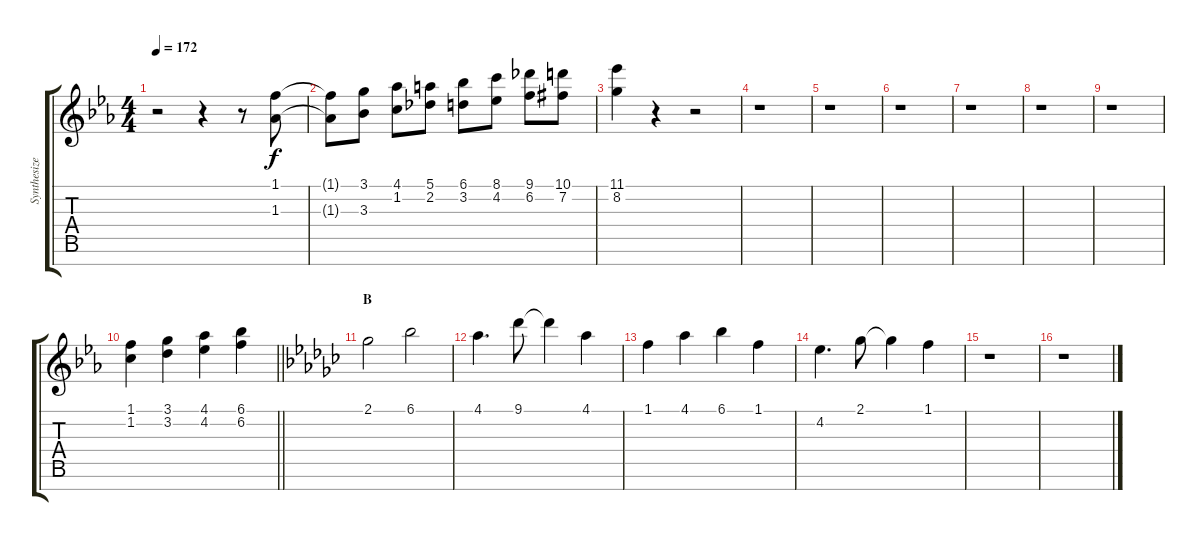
\track ("Synthesizer III" "Synthesize") {instrument fx5brightness}
\staff {score tabs}
\tuning (E5 B4 G4 D4 A3 E3 B2) {hide}
\ts (4 4)
\tempo 172
\clef g2
\ks eb
r.2{dy f} r.4 r.8 (1.1 1.3).8 |
(1.1{t} 1.3{t}).8 (3.1 3.3).8 (4.1 1.2).8 (5.1 2.2).8 (6.1 3.2).8 (8.1 4.2).8 (9.1 6.2).8 (10.1 7.2{acc #}).8 |
(11.1 8.2).4 r.4 r.2 |
r.1 |
r.1 |
r.1 |
r.1 |
r.1 |
r.1 |
\barLineRight lightlight
(1.1 1.2).4 (3.1 3.2).4 (4.1 4.2).4 (6.1 6.2).4 |
\section ("" "B")
\ks gb
2.1.2 6.1.2 |
4.1.4{d} 9.1.8 9.1{t}.4 4.1.4 |
1.1.4 4.1.4 6.1.4 1.1.4 |
4.2.4{d} 2.1.8 2.1{t}.4 1.1.4 |
r.1 |
r.1
